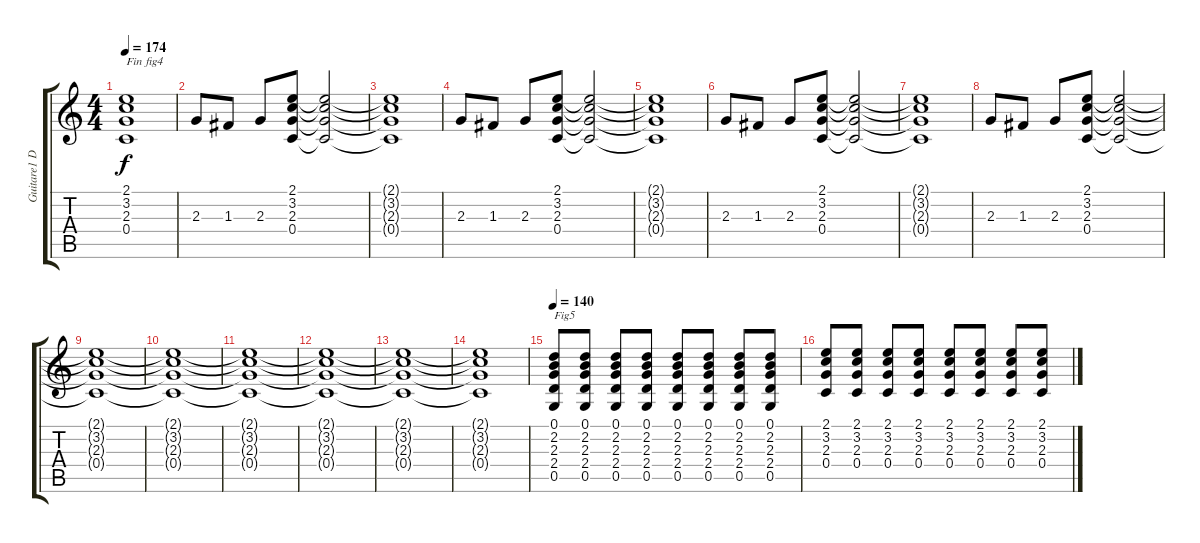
\track ("Guitare1 D" "Guitare1 D") {instrument overdrivenguitar}
\staff {score tabs}
\tuning (D4 A3 F3 C3 G2 D2) {hide}
\ts (4 4)
\tempo 174
\clef g2
\ks c
(2.1{t} 3.2{t} 2.3{t} 0.4{t}).1{txt "Fin fig4" dy f} |
2.3.8 1.3.8 2.3.8 (2.1 3.2 2.3 0.4).8 (2.1{t} 3.2{t} 2.3{t} 0.4{t}).2 |
(2.1{t} 3.2{t} 2.3{t} 0.4{t}).1 |
2.3.8 1.3.8 2.3.8 (2.1 3.2 2.3 0.4).8 (2.1{t} 3.2{t} 2.3{t} 0.4{t}).2 |
(2.1{t} 3.2{t} 2.3{t} 0.4{t}).1 |
2.3.8 1.3.8 2.3.8 (2.1 3.2 2.3 0.4).8 (2.1{t} 3.2{t} 2.3{t} 0.4{t}).2 |
(2.1{t} 3.2{t} 2.3{t} 0.4{t}).1 |
2.3.8 1.3.8 2.3.8 (2.1 3.2 2.3 0.4).8 (2.1{t} 3.2{t} 2.3{t} 0.4{t}).2 |
(2.1{t} 3.2{t} 2.3{t} 0.4{t}).1 |
(2.1{t} 3.2{t} 2.3{t} 0.4{t}).1 |
(2.1{t} 3.2{t} 2.3{t} 0.4{t}).1 |
(2.1{t} 3.2{t} 2.3{t} 0.4{t}).1 |
(2.1{t} 3.2{t} 2.3{t} 0.4{t}).1 |
(2.1{t} 3.2{t} 2.3{t} 0.4{t}).1 |
\tempo 140
(0.1 2.2 2.3 2.4 0.5).8{txt "Fig5"} (0.1 2.2 2.3 2.4 0.5).8 (0.1 2.2 2.3 2.4 0.5).8 (0.1 2.2 2.3 2.4 0.5).8 (0.1 2.2 2.3 2.4 0.5).8 (0.1 2.2 2.3 2.4 0.5).8 (0.1 2.2 2.3 2.4 0.5).8 (0.1 2.2 2.3 2.4 0.5).8 |
(2.1 3.2 2.3 0.4).8 (2.1 3.2 2.3 0.4).8 (2.1 3.2 2.3 0.4).8 (2.1 3.2 2.3 0.4).8 (2.1 3.2 2.3 0.4).8 (2.1 3.2 2.3 0.4).8 (2.1 3.2 2.3 0.4).8 (2.1 3.2 2.3 0.4).8
